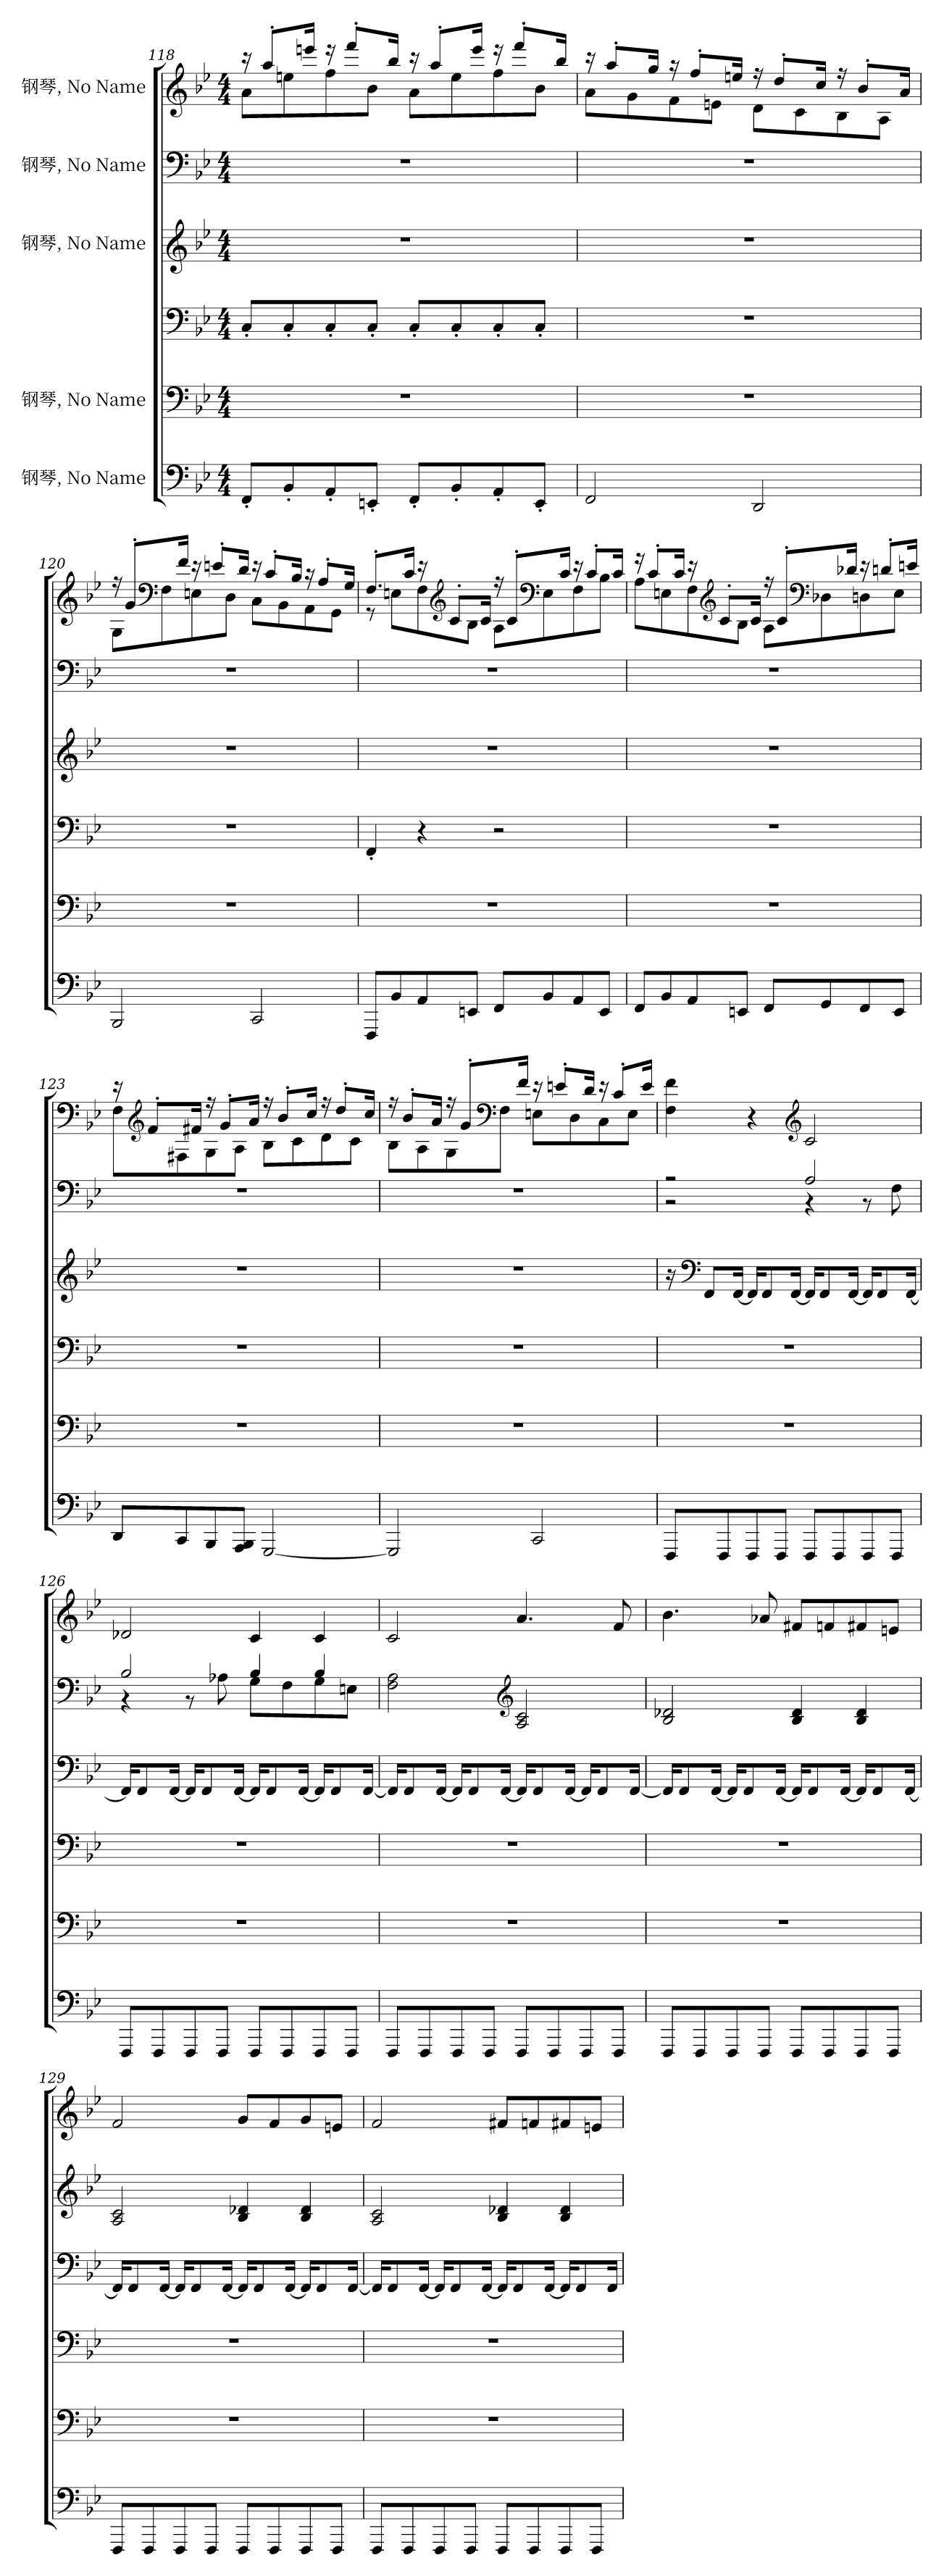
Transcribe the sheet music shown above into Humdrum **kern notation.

**kern	**kern	**kern	**kern	**kern	**kern
*part5	*part4	*part4	*part3	*part2	*part1
*staff6	*staff5	*staff4	*staff3	*staff2	*staff1
*I"钢琴, No Name	*I"钢琴, No Name	*	*I"钢琴, No Name	*I"钢琴, No Name	*I"钢琴, No Name
!!LO:PB:g=z
*clefF4	*clefF4	*clefF4	*clefG2	*clefF4	*clefG2
*k[b-e-]	*k[b-e-]	*k[b-e-]	*k[b-e-]	*k[b-e-]	*k[b-e-]
*M4/4	*M4/4	*M4/4	*M4/4	*M4/4	*M4/4
*MM145	*MM145	*MM145	*MM145	*MM145	*MM145
=118	=118	=118	=118	=118	=118
*	*	*	*	*	*^
8FF'/L	1r	8C'/L	1r	1r	16r	8a\L
.	.	.	.	.	8aa'/L	.
8BB-'/	.	8C'/	.	.	.	8een\
.	.	.	.	.	16eeen/Jk	.
8AA'/	.	8C'/	.	.	16r	8ff\
.	.	.	.	.	8fff'/L	.
8EEn'/J	.	8C'/J	.	.	.	8b-\J
.	.	.	.	.	16bb-/Jk	.
8FF'/L	.	8C'/L	.	.	16r	8a\L
.	.	.	.	.	8aa'/L	.
8BB-'/	.	8C'/	.	.	.	8ee\
.	.	.	.	.	16eee/Jk	.
8AA'/	.	8C'/	.	.	16r	8ff\
.	.	.	.	.	8fff'/L	.
8EE'/J	.	8C'/J	.	.	.	8b-\J
*	*	*	*	*	*MM143	*
.	.	.	.	.	16bb-/Jk	.
=119	=119	=119	=119	=119	=119	=119
*	*	*	*	*	*MM145	*
2FF/	1r	1r	1r	1r	16r	8a\L
.	.	.	.	.	8aa'/L	.
.	.	.	.	.	.	8g\
.	.	.	.	.	16gg/Jk	.
.	.	.	.	.	16r	8f\
.	.	.	.	.	8ff'/L	.
.	.	.	.	.	.	8en\J
*	*	*	*	*	*MM143	*
.	.	.	.	.	16een/Jk	.
*	*	*	*	*	*MM145	*
2DD/	.	.	.	.	16r	8d\L
.	.	.	.	.	8dd'/L	.
.	.	.	.	.	.	8c\
.	.	.	.	.	16cc/Jk	.
.	.	.	.	.	16r	8B-\
.	.	.	.	.	8b-'/L	.
.	.	.	.	.	.	8A\J
*	*	*	*	*	*MM143	*
.	.	.	.	.	16a/Jk	.
!!LO:LB:g=z	!!
=120	=120	=120	=120	=120	=120	=120
*	*	*	*	*	*MM145	*
2BBB-/	1r	1r	1r	1r	16r	8G\L
.	.	.	.	.	8g'/L	.
*	*	*	*	*	*clefF4	*
.	.	.	.	.	.	8F\
.	.	.	.	.	16f/Jk	.
.	.	.	.	.	16r	8En\
.	.	.	.	.	8en'/L	.
.	.	.	.	.	.	8D\J
*	*	*	*	*	*MM143	*
.	.	.	.	.	16d/Jk	.
*	*	*	*	*	*MM145	*
2CC/	.	.	.	.	16r	8C\L
.	.	.	.	.	8c'/L	.
.	.	.	.	.	.	8BB-\
.	.	.	.	.	16B-/Jk	.
.	.	.	.	.	16r	8AA\
.	.	.	.	.	8A'/L	.
.	.	.	.	.	.	8GG\J
*	*	*	*	*	*MM143	*
.	.	.	.	.	16G/Jk	.
=121	=121	=121	=121	=121	=121	=121
*	*	*	*	*	*MM145	*
8FFF/L	1r	4FF'/	1r	1r	8.F'/L	8r
8BB-/	.	.	.	.	.	8En\L
.	.	.	.	.	16c/Jk	.
8AA/	.	4r	.	.	16r	8F\
*	*	*	*	*	*clefG2	*
.	.	.	.	.	8c'/L	.
8EEn/J	.	.	.	.	.	8B-\J
.	.	.	.	.	16c/Jk	.
8FF/L	.	2r	.	.	16r	8A\L
.	.	.	.	.	8c'/L	.
*	*	*	*	*	*clefF4	*
8BB-/	.	.	.	.	.	8E\
.	.	.	.	.	16c/Jk	.
8AA/	.	.	.	.	16r	8F\
.	.	.	.	.	8c'/L	.
8EE/J	.	.	.	.	.	8B-\J
.	.	.	.	.	16c/Jk	.
!!LO:PB:g=z	!!
=122	=122	=122	=122	=122	=122	=122
8FF/L	1r	1r	1r	1r	16r	8A\L
.	.	.	.	.	8c'/L	.
8BB-/	.	.	.	.	.	8En\
.	.	.	.	.	16c/Jk	.
8AA/	.	.	.	.	16r	8F\
*	*	*	*	*	*clefG2	*
.	.	.	.	.	8c'/L	.
8EEn/J	.	.	.	.	.	8B-\J
.	.	.	.	.	16c/Jk	.
8FF/L	.	.	.	.	16r	8A\L
.	.	.	.	.	8c'/L	.
*	*	*	*	*	*clefF4	*
8GG/	.	.	.	.	.	8D-X\
.	.	.	.	.	16d-X/Jk	.
8FF/	.	.	.	.	16r	8Dn\
.	.	.	.	.	8dn'/L	.
8EE/J	.	.	.	.	.	8E\J
.	.	.	.	.	16en/Jk	.
!!LO:LB:g=z	!!
=123	=123	=123	=123	=123	=123	=123
8DD/L	1r	1r	1r	1r	16r	8F\L
*	*	*	*	*	*clefG2	*
.	.	.	.	.	8f'/L	.
8CC/	.	.	.	.	.	8F#X\
.	.	.	.	.	16f#X/Jk	.
8BBB-/	.	.	.	.	16r	8G\
.	.	.	.	.	8g'/L	.
8AAA/ 8BBB-/J	.	.	.	.	.	8A\J
*	*	*	*	*	*MM143	*
.	.	.	.	.	16a/Jk	.
*	*	*	*	*	*MM145	*
[2GGG/	.	.	.	.	16r	8B-\L
.	.	.	.	.	8b-'/L	.
.	.	.	.	.	.	8c\
.	.	.	.	.	16cc/Jk	.
.	.	.	.	.	16r	8d\
.	.	.	.	.	8dd'/L	.
.	.	.	.	.	.	8c\J
.	.	.	.	.	16cc/Jk	.
=124	=124	=124	=124	=124	=124	=124
2GGG/]	1r	1r	1r	1r	16r	8B-\L
.	.	.	.	.	8b-'/L	.
.	.	.	.	.	.	8A\
.	.	.	.	.	16a/Jk	.
.	.	.	.	.	16r	8G\
.	.	.	.	.	8g'/L	.
*	*	*	*	*	*clefF4	*
.	.	.	.	.	.	8F\J
*	*	*	*	*	*MM143	*
.	.	.	.	.	16f/Jk	.
*	*	*	*	*	*MM145	*
2CC/	.	.	.	.	16r	8En\L
.	.	.	.	.	8en'/L	.
.	.	.	.	.	.	8D\
.	.	.	.	.	16d/Jk	.
.	.	.	.	.	16r	8C\
.	.	.	.	.	8c'/L	.
*	*	*	*	*	*MM143	*
.	.	.	.	.	.	8E\J
*	*	*	*	*	*MM140	*
.	.	.	.	.	16e/Jk	.
*	*	*	*	*	*v	*v
!!LO:PB:g=z
=125	=125	=125	=125	=125	=125
*	*	*	*	*	*MM145
*	*	*	*	*^	*
8FFF/L	1r	1r	16r	2r	2r	4F\ 4f\
*	*	*	*clefF4	*	*	*
.	.	.	8FF/L	.	.	.
8FFF/	.	.	.	.	.	.
.	.	.	[16FF/Jk	.	.	.
8FFF/	.	.	16FF/KL]	.	.	4r
.	.	.	8FF/	.	.	.
8FFF/J	.	.	.	.	.	.
.	.	.	[16FF/Jk	.	.	.
*	*	*	*	*	*	*clefG2
8FFF/L	.	.	16FF/KL]	2A/	4r	2c/
.	.	.	8FF/	.	.	.
8FFF/	.	.	.	.	.	.
.	.	.	[16FF/Jk	.	.	.
8FFF/	.	.	16FF/KL]	.	8r	.
.	.	.	8FF/	.	.	.
8FFF/J	.	.	.	.	8F\	.
.	.	.	[16FF/Jk	.	.	.
=126	=126	=126	=126	=126	=126	=126
8FFF/L	1r	1r	16FF/KL]	2B-/	4r	2d-X/
.	.	.	8FF/	.	.	.
8FFF/	.	.	.	.	.	.
.	.	.	[16FF/Jk	.	.	.
8FFF/	.	.	16FF/KL]	.	8r	.
.	.	.	8FF/	.	.	.
8FFF/J	.	.	.	.	8A-X\	.
.	.	.	[16FF/Jk	.	.	.
8FFF/L	.	.	16FF/KL]	4B-/	8G\L	4c/
.	.	.	8FF/	.	.	.
8FFF/	.	.	.	.	8F\	.
.	.	.	[16FF/Jk	.	.	.
8FFF/	.	.	16FF/KL]	4B-/	8G\	4c/
.	.	.	8FF/	.	.	.
8FFF/J	.	.	.	.	8En\J	.
.	.	.	[16FF/Jk	.	.	.
*	*	*	*	*v	*v	*
=127	=127	=127	=127	=127	=127
8FFF/L	1r	1r	16FF/KL]	2F\ 2A\	2c/
.	.	.	8FF/	.	.
8FFF/	.	.	.	.	.
.	.	.	[16FF/Jk	.	.
8FFF/	.	.	16FF/KL]	.	.
.	.	.	8FF/	.	.
8FFF/J	.	.	.	.	.
.	.	.	[16FF/Jk	.	.
*	*	*	*	*clefG2	*
8FFF/L	.	.	16FF/KL]	2A/ 2c/	4.a/
.	.	.	8FF/	.	.
8FFF/	.	.	.	.	.
.	.	.	[16FF/Jk	.	.
8FFF/	.	.	16FF/KL]	.	.
.	.	.	8FF/	.	.
8FFF/J	.	.	.	.	8f/
.	.	.	[16FF/Jk	.	.
!!LO:LB:g=z
=128	=128	=128	=128	=128	=128
8FFF/L	1r	1r	16FF/KL]	2B-/ 2d-X/	4.b-\
.	.	.	8FF/	.	.
8FFF/	.	.	.	.	.
.	.	.	[16FF/Jk	.	.
8FFF/	.	.	16FF/KL]	.	.
.	.	.	8FF/	.	.
8FFF/J	.	.	.	.	8a-X/
.	.	.	[16FF/Jk	.	.
8FFF/L	.	.	16FF/KL]	4B-/ 4d-/	8f#X/L
.	.	.	8FF/	.	.
8FFF/	.	.	.	.	8fn/
.	.	.	[16FF/Jk	.	.
8FFF/	.	.	16FF/KL]	4B-/ 4d-/	8f#X/
.	.	.	8FF/	.	.
8FFF/J	.	.	.	.	8en/J
.	.	.	[16FF/Jk	.	.
=129	=129	=129	=129	=129	=129
8FFF/L	1r	1r	16FF/KL]	2A/ 2c/	2f/
.	.	.	8FF/	.	.
8FFF/	.	.	.	.	.
.	.	.	[16FF/Jk	.	.
8FFF/	.	.	16FF/KL]	.	.
.	.	.	8FF/	.	.
8FFF/J	.	.	.	.	.
.	.	.	[16FF/Jk	.	.
8FFF/L	.	.	16FF/KL]	4B-/ 4d-X/	8g/L
.	.	.	8FF/	.	.
8FFF/	.	.	.	.	8f/
.	.	.	[16FF/Jk	.	.
8FFF/	.	.	16FF/KL]	4B-/ 4d-/	8g/
.	.	.	8FF/	.	.
8FFF/J	.	.	.	.	8en/J
.	.	.	[16FF/Jk	.	.
=130	=130	=130	=130	=130	=130
8FFF/L	1r	1r	16FF/KL]	2A/ 2c/	2f/
.	.	.	8FF/	.	.
8FFF/	.	.	.	.	.
.	.	.	[16FF/Jk	.	.
8FFF/	.	.	16FF/KL]	.	.
.	.	.	8FF/	.	.
8FFF/J	.	.	.	.	.
.	.	.	[16FF/Jk	.	.
8FFF/L	.	.	16FF/KL]	4B-/ 4d-X/	8f#X/L
.	.	.	8FF/	.	.
8FFF/	.	.	.	.	8fn/
.	.	.	[16FF/Jk	.	.
8FFF/	.	.	16FF/KL]	4B-/ 4d-/	8f#X/
.	.	.	8FF/	.	.
*	*	*	*	*	*MM121
8FFF/J	.	.	.	.	8en/J
.	.	.	16FF/Jk	.	.
=	=	=	=	=	=
*-	*-	*-	*-	*-	*-
